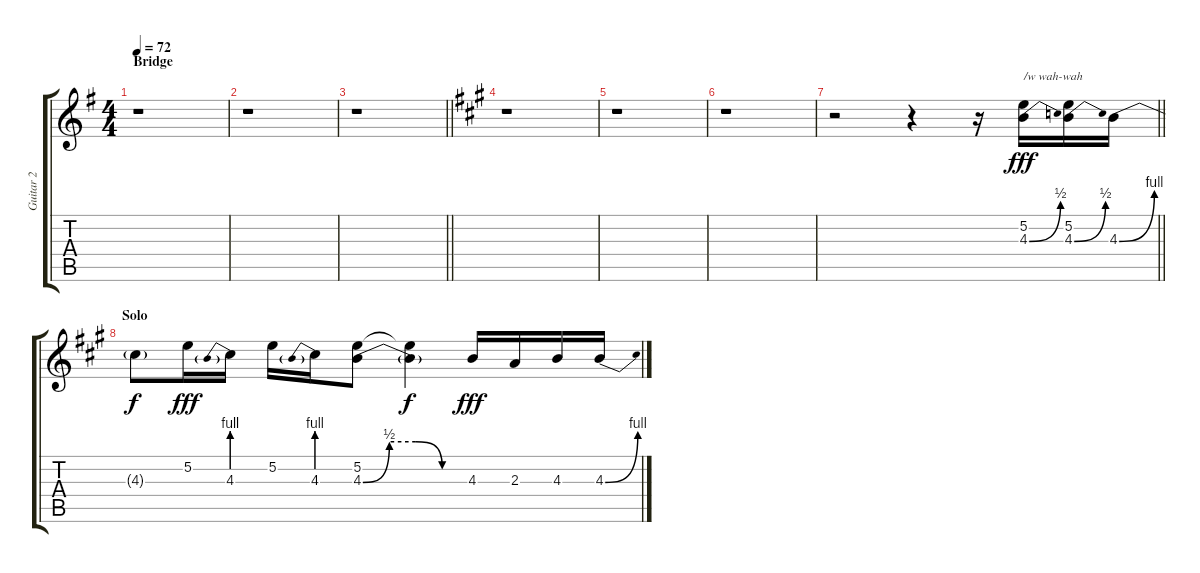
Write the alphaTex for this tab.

\track ("Guitar 2" "Guitar 2") {instrument distortionguitar}
\staff {score tabs}
\tuning (E4 B3 G3 D3 A2 E2) {hide}
\ts (4 4)
\section ("" "Bridge")
\tempo 72
\clef g2
\ks g
r.1{dy f} |
r.1 |
\barLineRight lightlight
r.1 |
\ks a
r.1 |
r.1 |
r.1 |
\barLineRight lightlight
r.2 r.4 r.16 (5.2 4.3{be (bend 0 0 60 2)}).16{txt "/w wah-wah" dy fff} (5.2 4.3{be (bend 0 0 60 2)}).16 4.3{be (bend 0 0 60 4)}.16 |
\section ("" "Solo")
4.3{t}.8{dy f} 5.2.16{dy fff} 4.3{be (prebend 0 4 60 4)}.16 5.2.16 4.3{be (prebend 0 4 60 4)}.16 (5.2 4.3{be (custom 0 0 15 2 30 2 45 0 60 0)}).8 (5.2{t} 4.3{t}).4{dy f} 4.3.16{dy fff} 2.3.16 4.3.16 4.3{be (bend 0 0 60 4)}.16
